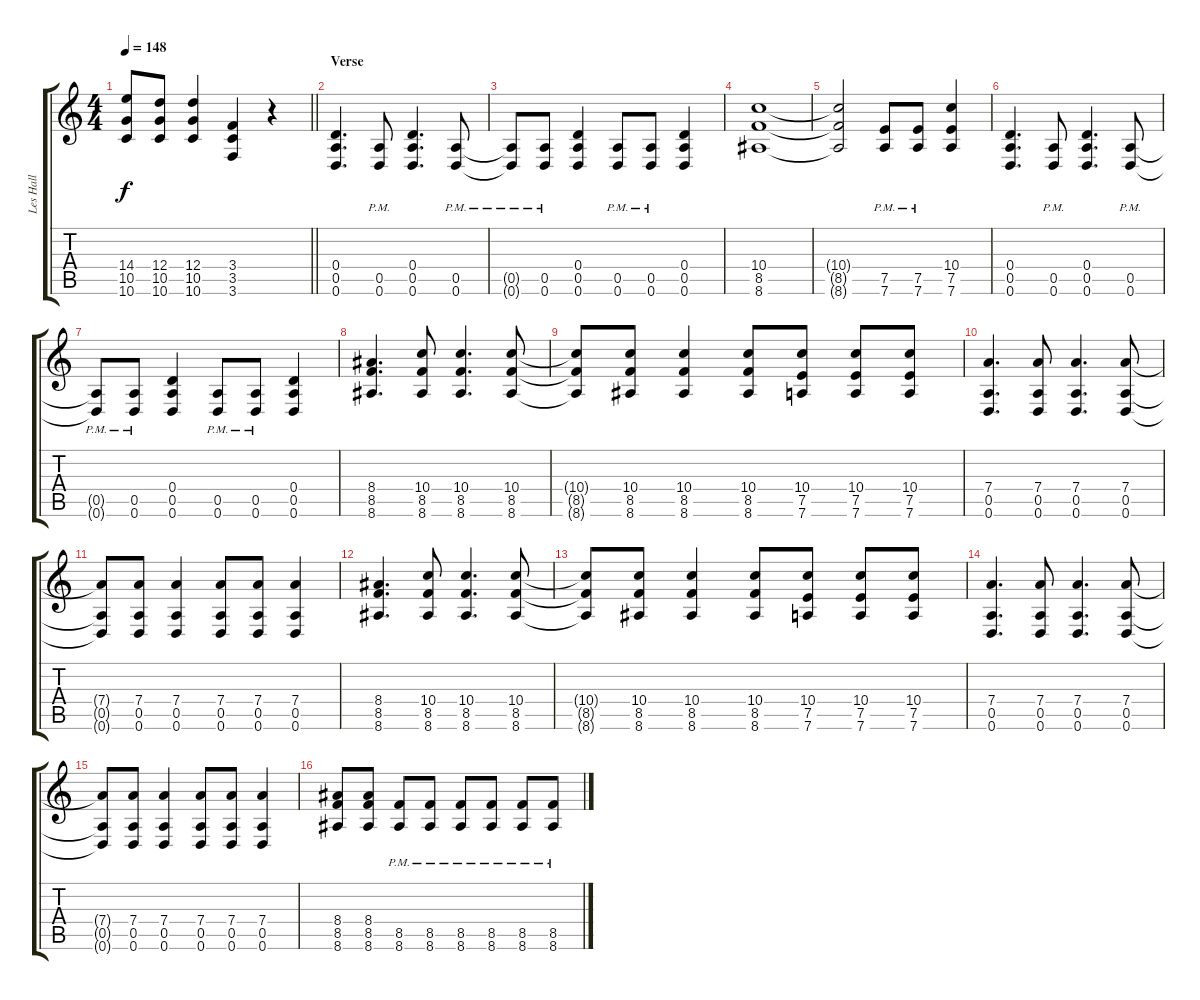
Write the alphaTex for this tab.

\track ("Les Hall" "Les Hall") {instrument distortionguitar}
\staff {score tabs}
\tuning (E4 B3 G3 D3 A2 D2) {hide}
\ts (4 4)
\tempo 148
\clef g2
\barLineRight lightlight
\ks c
(14.4{t} 10.5{t} 10.6{t}).8{dy f} (12.4 10.5 10.6).8 (12.4 10.5 10.6).4 (3.4 3.5 3.6).4 r.4 |
\section ("" "Verse")
(0.4 0.5 0.6).4{d} (0.5{pm} 0.6{pm}).8 (0.4 0.5 0.6).4{d} (0.5{pm} 0.6{pm}).8 |
(0.5{pm t} 0.6{pm t}).8 (0.5{pm} 0.6{pm}).8 (0.4 0.5 0.6).4 (0.5{pm} 0.6{pm}).8 (0.5{pm} 0.6{pm}).8 (0.4 0.5 0.6).4 |
(10.4 8.5 8.6).1 |
(10.4{t} 8.5{t} 8.6{t}).2 (7.5{pm} 7.6).8 (7.5{pm} 7.6).8 (10.4 7.5 7.6).4 |
(0.4 0.5 0.6).4{d} (0.5{pm} 0.6{pm}).8 (0.4 0.5 0.6).4{d} (0.5{pm} 0.6{pm}).8 |
(0.5{pm t} 0.6{pm t}).8 (0.5{pm} 0.6{pm}).8 (0.4 0.5 0.6).4 (0.5{pm} 0.6{pm}).8 (0.5{pm} 0.6{pm}).8 (0.4 0.5 0.6).4 |
(8.4 8.5 8.6).4{d} (10.4 8.5 8.6).8 (10.4 8.5 8.6).4{d} (10.4 8.5 8.6).8 |
(10.4{t} 8.5{t} 8.6{t}).8 (10.4 8.5 8.6).8 (10.4 8.5 8.6).4 (10.4 8.5 8.6).8 (10.4 7.5 7.6).8 (10.4 7.5 7.6).8 (10.4 7.5 7.6).8 |
(7.4 0.5 0.6).4{d} (7.4 0.5 0.6).8 (7.4 0.5 0.6).4{d} (7.4 0.5 0.6).8 |
(7.4{t} 0.5{t} 0.6{t}).8 (7.4 0.5 0.6).8 (7.4 0.5 0.6).4 (7.4 0.5 0.6).8 (7.4 0.5 0.6).8 (7.4 0.5 0.6).4 |
(8.4 8.5 8.6).4{d} (10.4 8.5 8.6).8 (10.4 8.5 8.6).4{d} (10.4 8.5 8.6).8 |
(10.4{t} 8.5{t} 8.6{t}).8 (10.4 8.5 8.6).8 (10.4 8.5 8.6).4 (10.4 8.5 8.6).8 (10.4 7.5 7.6).8 (10.4 7.5 7.6).8 (10.4 7.5 7.6).8 |
(7.4 0.5 0.6).4{d} (7.4 0.5 0.6).8 (7.4 0.5 0.6).4{d} (7.4 0.5 0.6).8 |
(7.4{t} 0.5{t} 0.6{t}).8 (7.4 0.5 0.6).8 (7.4 0.5 0.6).4 (7.4 0.5 0.6).8 (7.4 0.5 0.6).8 (7.4 0.5 0.6).4 |
(8.4 8.5 8.6).8 (8.4 8.5 8.6).8 (8.5{pm} 8.6).8 (8.5{pm} 8.6).8 (8.5{pm} 8.6).8 (8.5{pm} 8.6).8 (8.5{pm} 8.6).8 (8.5{pm} 8.6).8
